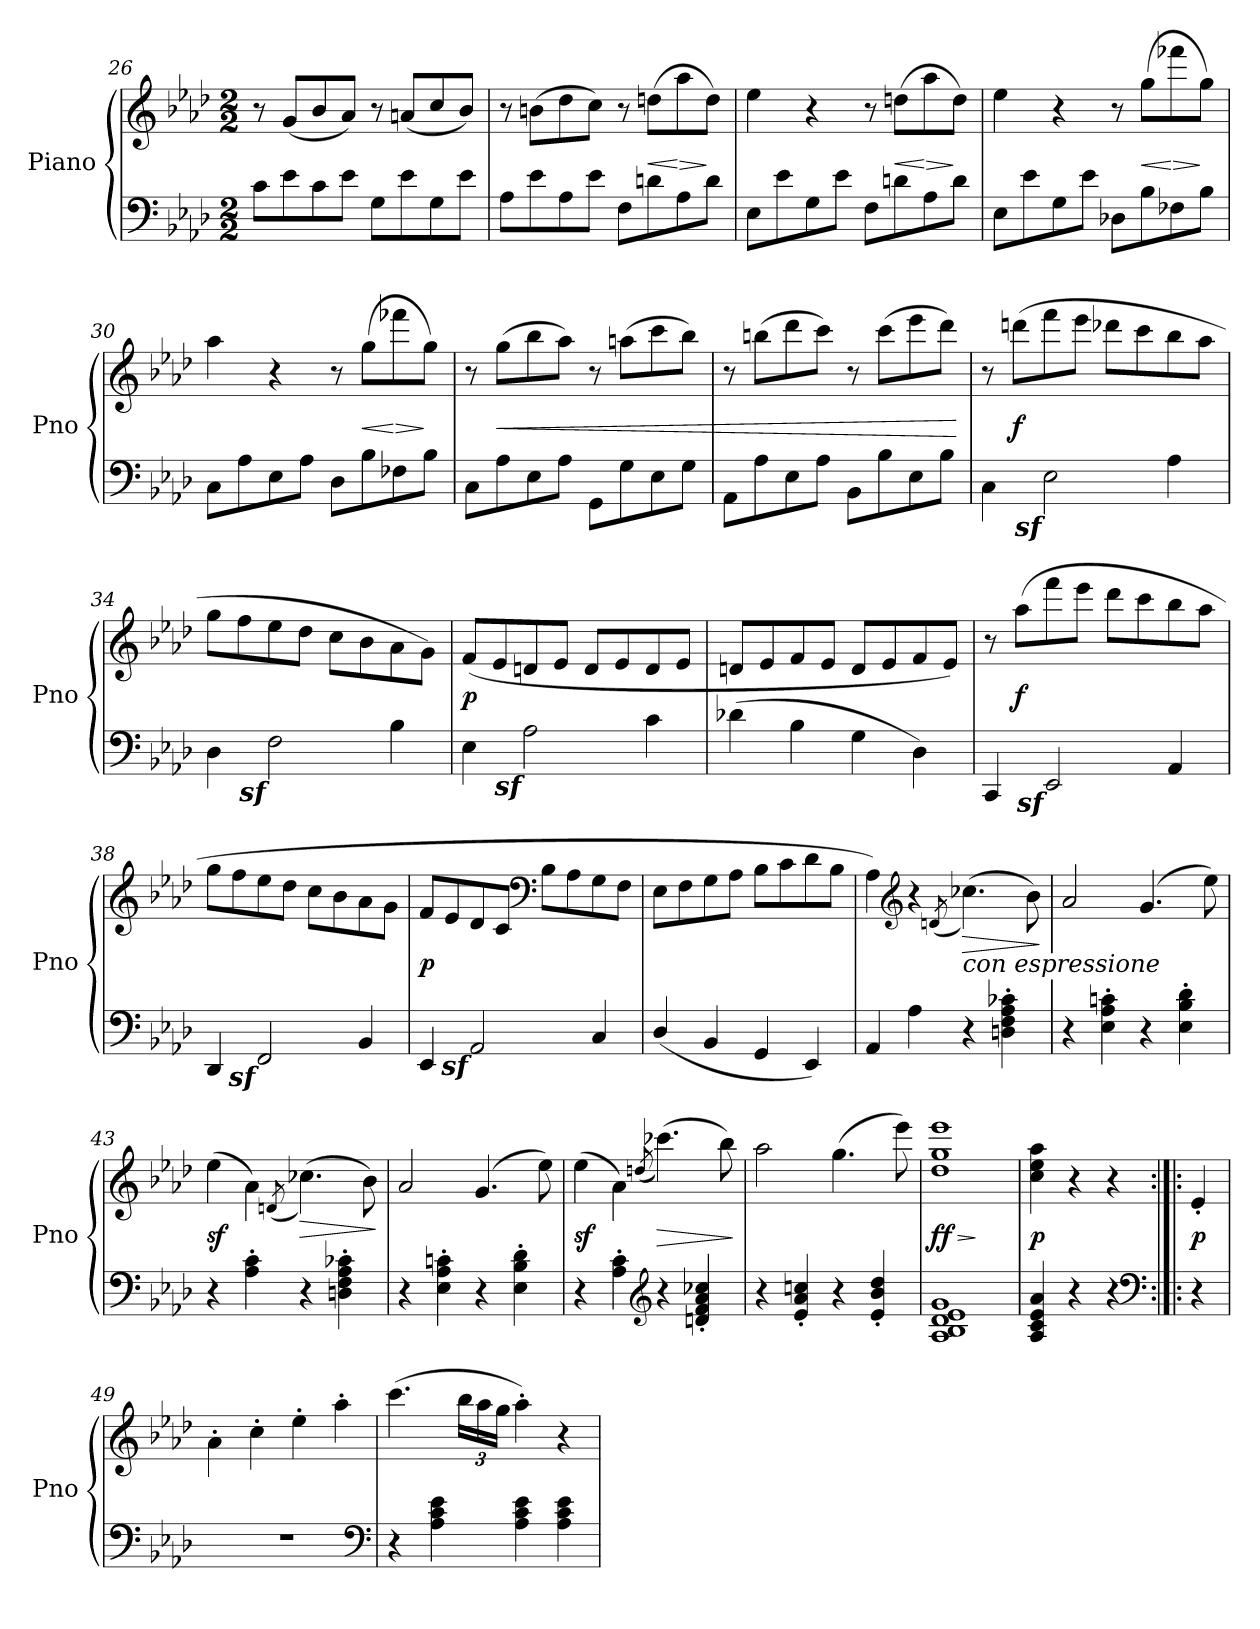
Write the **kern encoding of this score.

**kern	**kern	**dynam
*part1	*part1	*part1
*staff2	*staff1	*staff1/2
*I"Piano	*	*
*I'Pno	*	*
*clefF4	*clefG2	*
*k[b-e-a-d-]	*k[b-e-a-d-]	*
*f:	*f:	*
*M2/2	*M2/2	*
=26	=26	=26
8cL	8r	.
8e-	(8gL	.
8c	8b-	.
8e-J	8a-J)	.
8GL	8r	.
8e-	(8an/L	.
8G	8cc/	.
8e-J	8b-/J)	.
=27	=27	=27
8A-L	8r	.
8e-	(8bnL	.
8A-	8dd-	.
8e-J	8ccJ)	.
8FL	8r	.
8dn	(8ddnL	<
8A-	8aa-	[ >
8dJ	8ddJ)	]
=28	=28	=28
8E-L	4ee-	.
8e-	.	.
8G	4r	.
8e-J	.	.
8FL	8r	.
8dn	(8ddnL	<
8A-	8aa-	[ >
8dJ	8ddJ)	]
=29	=29	=29
8E-L	4ee-	.
8e-	.	.
8G	4r	.
8e-J	.	.
8D-XL	8r	.
8B-	(8ggL	<
8F-X	8fff-X	[ >
8B-J	8ggJ)	]
=30	=30	=30
8CL	4aa-	.
8A-	.	.
8E-	4r	.
8A-J	.	.
8D-L	8r	.
8B-	(8ggL	<
8F-X	8fff-X	[ >
8B-J	8ggJ)	]
=31	=31	=31
8CL	8r	.
8A-	(8ggL	<
8E-	8bb-	.
8A-J	8aa-J)	.
8GG\L	8r	.
8G\	(8aanL	.
8E-\	8ccc	.
8G\J	8bb-J)	.
=32	=32	=32
8AA-L	8r	.
8A-	(8bbnL	.
8E-	8ddd-	.
8A-J	8cccJ)	.
8BB-L	8r	.
8B-	(8cccL	.
8E-	8eee-	.
8B-J	8ddd-J)	.
.	.	[
=33	=33	=33
4C\	8r	.
.	(8dddnL	f
!LO:DY:rj	!	!
2E-z	8fff	.
.	8eee-J	.
.	8ddd-XL	.
.	8ccc	.
4A-	8bb-	.
.	8aa-J	.
=34	=34	=34
4D-	8ggL	.
.	8ff	.
!LO:DY:rj	!	!
2Fz	8ee-	.
.	8dd-J	.
.	8cc\L	.
.	8b-\	.
4B-	8a-\	.
.	8g\J)	.
=35	=35	=35
4E-	(8fL	p
.	8e-	.
!LO:DY:rj	!	!
2A-z	8dn	.
.	8e-J	.
.	8dL	.
.	8e-	.
4c	8d	.
.	8e-J	.
=36	=36	=36
(4d-X	8dnL	.
.	8e-	.
4B-	8f	.
.	8e-J	.
4G	8dL	.
.	8e-	.
4D-)	8f	.
.	8e-J)	.
=37	=37	=37
4CC	8r	.
.	(8aa-L	f
!LO:DY:rj	!	!
2EE-z	8fff	.
.	8eee-J	.
.	8ddd-L	.
.	8ccc	.
4AA-	8bb-	.
.	8aa-J	.
=38	=38	=38
4DD-	8ggL	.
.	8ff	.
!LO:DY:rj	!	!
2FFz	8ee-	.
.	8dd-J	.
.	8cc\L	.
.	8b-\	.
4BB-	8a-\	.
.	8g\J	.
=39	=39	=39
4EE-	8fL	p
.	8e-	.
!LO:DY:rj	!	!
2AA-z	8d-	.
.	8cJ	.
*	*clefF4	*
.	8B-L	.
.	8A-	.
4C	8G	.
.	8FJ	.
=40	=40	=40
(4D-/	8E-L	.
.	8F	.
4BB-	8G	.
.	8A-J	.
4GG	8B-L	.
.	8c	.
4EE-)	8d-	.
.	8B-J	.
=41	=41	=41
4AA-	4A-)	.
*	*clefG2	*
4A-	4r	.
.	(<8qdn	.
!	!LO:TX:c:i:t=con espressione	!
!	!	!LO:HP:b
4r	(4.cc-X)	>
4Dn' 4F' 4A-' 4c-X'	.	.
.	8b-)	.
.	.	]
=42	=42	=42
4r	2a-	.
4E-' 4A-' 4cn'	.	.
4r	(<4.g	.
4E-' 4B-' 4d-'	.	.
.	8ee-)	.
=43	=43	=43
4r	(4ee-	sf
4A-' 4c'	4a-\)	.
.	(<8qdn	.
4r	(4.cc-X)	>
4Dn' 4F' 4A-' 4c-X'	.	.
.	8b-)	.
.	.	]
=44	=44	=44
4r	2a-	.
4E-' 4A-' 4cn'	.	.
4r	(<4.g	.
4E-' 4B-' 4d-'	.	.
.	8ee-)	.
=45	=45	=45
4r	(4ee-	sf
4A-' 4c'	4a-\)	.
*clefG2	*	*
.	(<8qddn	.
4r	(4.ccc-X)	>
4dn' 4f' 4a-' 4cc-X'	.	.
.	8bb-)	.
.	.	]
=46	=46	=46
4r	2aa-	.
4e-' 4a-' 4ccn'	.	.
4r	(4.gg	.
4e-' 4b-' 4dd-'	.	.
.	8eee-)	.
=47	=47	=47
1A- 1B- 1d- 1e- 1g	1dd- 1gg 1eee-	> ff
.	.	]
=48	=48	=48
4A- 4c 4e- 4a-	4cc 4ee- 4aa-	p
4r	4r	.
4r	4r	.
*clefF4	*	*
=:|!|:	=:|!|:	=:|!|:
4r	4e-'	p
=49	=49	=49
1r	4a-'\	.
.	4cc'	.
.	4ee-'	.
.	4aa-'	.
*clefF4	*	*
=50	=50	=50
4r	(4.ccc	.
4A- 4c 4e-	.	.
.	24bb-LL	.
.	24aa-	.
.	24ggJJ	.
4A- 4c 4e-	4aa-')	.
4A- 4c 4e-	4r	.
=	=	=
*-	*-	*-
